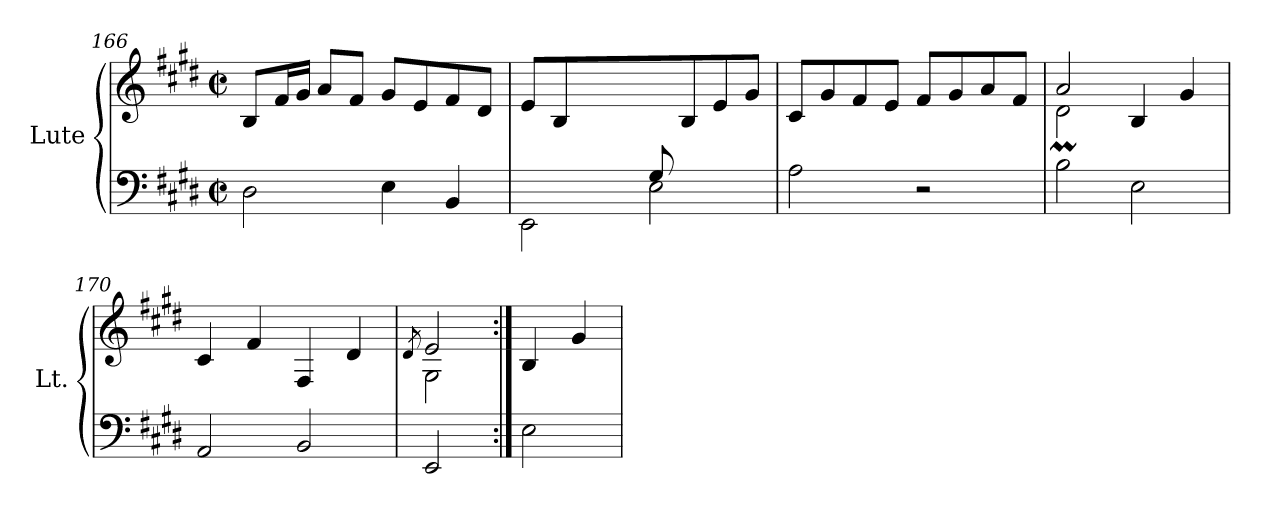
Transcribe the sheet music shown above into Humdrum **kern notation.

**kern	**kern
*part1	*part1
*staff2	*staff1
*I"Lute	*
*I'Lt.	*
*clefF4	*clefG2
*k[f#c#g#d#]	*k[f#c#g#d#]
*M2/2	*M2/2
*met(c|)	*met(c|)
=166	=166
2D#\	8B/L
.	16f#/L
.	16g#/JJ
.	8a/L
.	8f#/J
4E\	8g#/L
.	8e/
4BB/	8f#/
.	8d#/J
=167	=167
*^	*
4ryy	2EE\	8e/L
.	.	8B/
8G#/	.	4.ryy
8E/J	.	.
8G#/L	2E\	.
4.ryy	.	8B/
.	.	8e/
.	.	8g#/J
*v	*v	*
=168	=168
2A\	8c#/L
.	8g#/
.	8f#/
.	8e/J
2r	8f#/L
.	8g#/
.	8a/
.	8f#/J
!!LO:LB:g=z
=169	=169
*	*^
2B\	2a/	2d#m\
2E\	4B/	2ryy
.	4g#/	.
*	*v	*v
=170	=170
2AA/	4c#/
.	4f#/
2BB/	4F#/
.	4d#/
=171	=171
.	8qd#/
*	*^
2EE/	2e/	2G#\
*	*v	*v
=171X4:|!	=171X4:|!
2E\	4B/
.	4g#/
=	=
*-	*-
